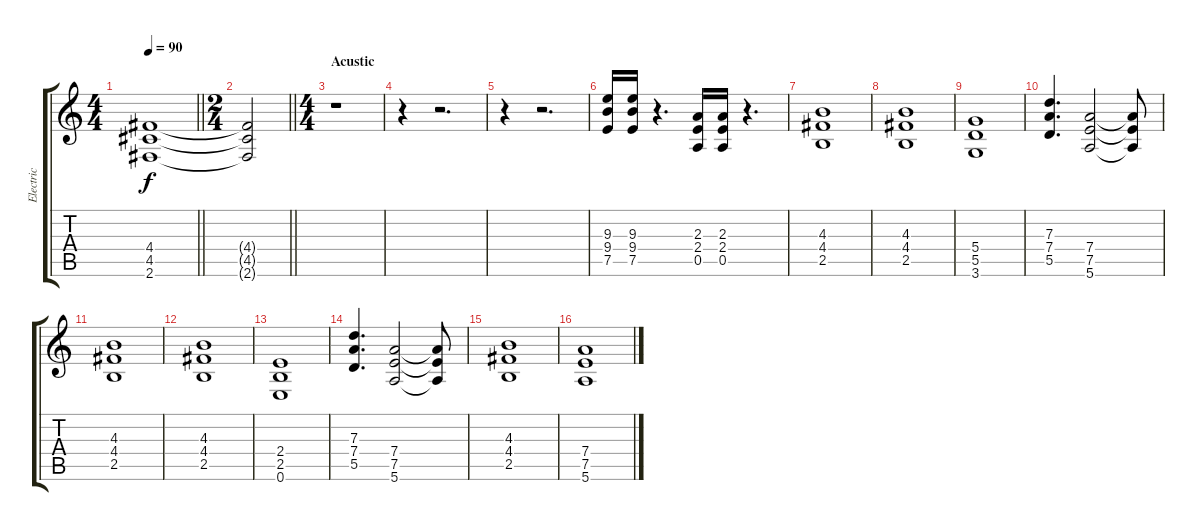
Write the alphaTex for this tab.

\track ("Electric" "Electric") {instrument distortionguitar}
\staff {score tabs}
\tuning (E4 B3 G3 D3 A2 E2) {hide}
\ts (4 4)
\tempo 90
\clef g2
\barLineRight lightlight
\ks c
(4.4{t} 4.5{t} 2.6{t}).1{dy f} |
\ts (2 4)
\barLineRight lightlight
(4.4{t} 4.5{t} 2.6{t}).2 |
\ts (4 4)
\section ("" "Acustic")
r.1 |
r.4 r.2{d} |
r.4 r.2{d} |
(9.3 9.4 7.5).16 (9.3 9.4 7.5).16 r.4{d} (2.3 2.4 0.5).16 (2.3 2.4 0.5).16 r.4{d} |
(4.3 4.4 2.5).1 |
(4.3 4.4 2.5).1 |
(5.4 5.5 3.6).1 |
(7.3 7.4 5.5).4{d} (7.4 7.5 5.6).2 (7.4{t} 7.5{t} 5.6{t}).8 |
(4.3 4.4 2.5).1 |
(4.3 4.4 2.5).1 |
(2.4 2.5 0.6).1 |
(7.3 7.4 5.5).4{d} (7.4 7.5 5.6).2 (7.4{t} 7.5{t} 5.6{t}).8 |
(4.3 4.4 2.5).1 |
(7.4 7.5 5.6).1
